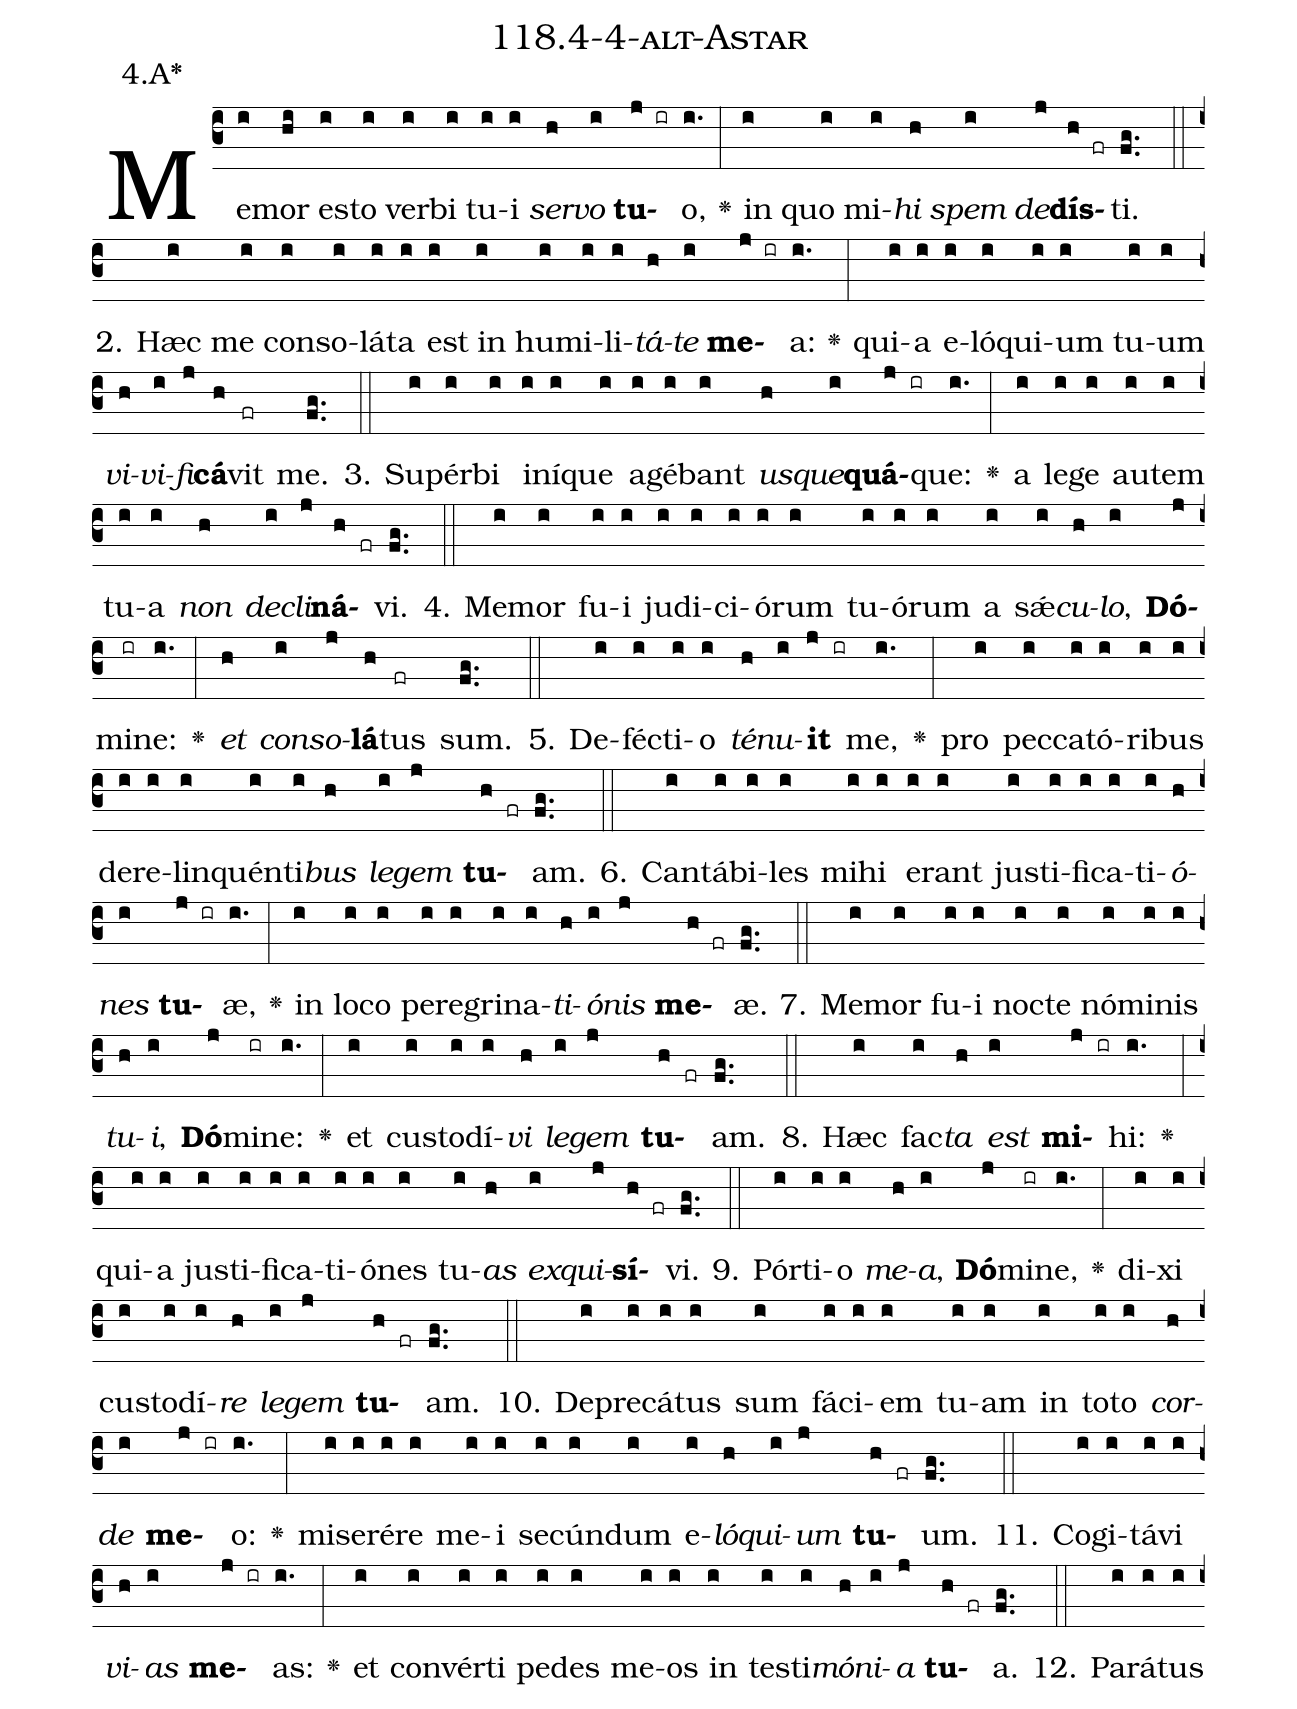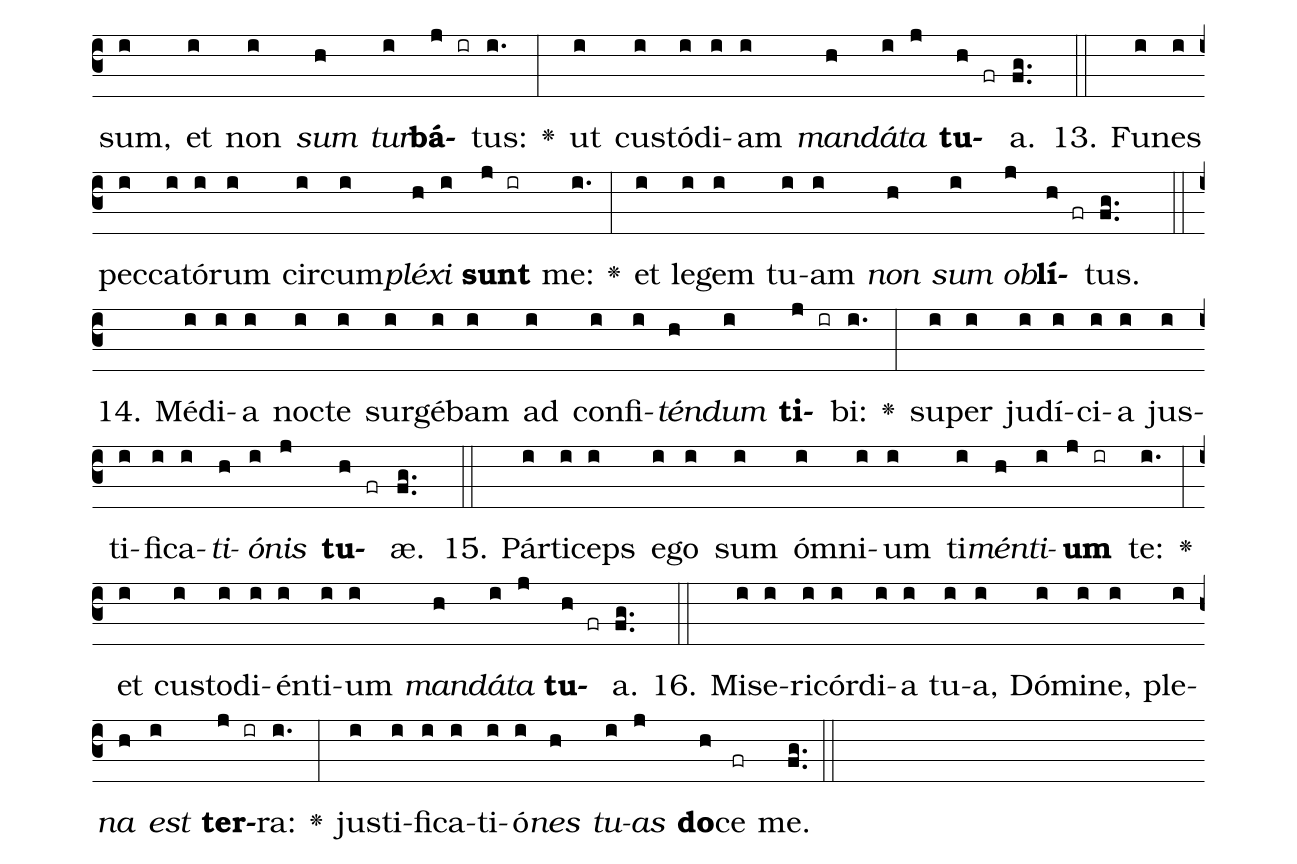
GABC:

name: 118.4-4-alt-Astar;
annotation: 4.A*;
%%
(c3)Me(i)mor(hi) es(i)to(i) ver(i)bi(i) tu(i)i(i) <i>ser</i>(h)<i>vo</i>(i) <b>tu</b>(j ir)o,(i.) <v>\greheightstar</v>(:) in(i) quo(i) mi(i)<i>hi</i>(h) <i>spem</i>(i) <i>de</i>(j)<b>dís</b>(h fr)ti.(fg..) (::)
2. Hæc(i) me(i) con(i)so(i)lá(i)ta(i) est(i) in(i) hu(i)mi(i)li(i)<i>tá</i>(h)<i>te</i>(i) <b>me</b>(j ir)a:(i.) <v>\greheightstar</v>(:) qui(i)a(i) e(i)ló(i)qui(i)um(i) tu(i)um(i) <i>vi</i>(h)<i>vi</i>(i)<i>fi</i>(j)<b>cá</b>(h)vit(fr) me.(fg..) (::)
3. Su(i)pér(i)bi(i) in(i)í(i)que(i) a(i)gé(i)bant(i) <i>us</i>(h)<i>que</i>(i)<b>quá</b>(j ir)que:(i.) <v>\greheightstar</v>(:) a(i) le(i)ge(i) au(i)tem(i) tu(i)a(i) <i>non</i>(h) <i>de</i>(i)<i>cli</i>(j)<b>ná</b>(h fr)vi.(fg..) (::)
4. Me(i)mor(i) fu(i)i(i) ju(i)di(i)ci(i)ó(i)rum(i) tu(i)ó(i)rum(i) a(i) sǽ(i)<i>cu</i>(h)<i>lo</i>,(i) <b>Dó</b>(j)mi(ir)ne:(i.) <v>\greheightstar</v>(:) <i>et</i>(h) <i>con</i>(i)<i>so</i>(j)<b>lá</b>(h)tus(fr) sum.(fg..) (::)
5. De(i)féc(i)ti(i)o(i) <i>té</i>(h)<i>nu</i>(i)<b>it</b>(j ir) me,(i.) <v>\greheightstar</v>(:) pro(i) pec(i)ca(i)tó(i)ri(i)bus(i) de(i)re(i)lin(i)quén(i)ti(i)<i>bus</i>(h) <i>le</i>(i)<i>gem</i>(j) <b>tu</b>(h fr)am.(fg..) (::)
6. Can(i)tá(i)bi(i)les(i) mi(i)hi(i) e(i)rant(i) jus(i)ti(i)fi(i)ca(i)ti(i)<i>ó</i>(h)<i>nes</i>(i) <b>tu</b>(j ir)æ,(i.) <v>\greheightstar</v>(:) in(i) lo(i)co(i) per(i)e(i)gri(i)na(i)<i>ti</i>(h)<i>ó</i>(i)<i>nis</i>(j) <b>me</b>(h fr)æ.(fg..) (::)
7. Me(i)mor(i) fu(i)i(i) noc(i)te(i) nó(i)mi(i)nis(i) <i>tu</i>(h)<i>i</i>,(i) <b>Dó</b>(j)mi(ir)ne:(i.) <v>\greheightstar</v>(:) et(i) cus(i)to(i)dí(i)<i>vi</i>(h) <i>le</i>(i)<i>gem</i>(j) <b>tu</b>(h fr)am.(fg..) (::)
8. Hæc(i) fac(i)<i>ta</i>(h) <i>est</i>(i) <b>mi</b>(j ir)hi:(i.) <v>\greheightstar</v>(:) qui(i)a(i) jus(i)ti(i)fi(i)ca(i)ti(i)ó(i)nes(i) tu(i)<i>as</i>(h) <i>ex</i>(i)<i>qui</i>(j)<b>sí</b>(h fr)vi.(fg..) (::)
9. Pór(i)ti(i)o(i) <i>me</i>(h)<i>a</i>,(i) <b>Dó</b>(j)mi(ir)ne,(i.) <v>\greheightstar</v>(:) di(i)xi(i) cus(i)to(i)dí(i)<i>re</i>(h) <i>le</i>(i)<i>gem</i>(j) <b>tu</b>(h fr)am.(fg..) (::)
10. De(i)pre(i)cá(i)tus(i) sum(i) fá(i)ci(i)em(i) tu(i)am(i) in(i) to(i)to(i) <i>cor</i>(h)<i>de</i>(i) <b>me</b>(j ir)o:(i.) <v>\greheightstar</v>(:) mi(i)se(i)ré(i)re(i) me(i)i(i) se(i)cún(i)dum(i) e(i)<i>ló</i>(h)<i>qui</i>(i)<i>um</i>(j) <b>tu</b>(h fr)um.(fg..) (::)
11. Co(i)gi(i)tá(i)vi(i) <i>vi</i>(h)<i>as</i>(i) <b>me</b>(j ir)as:(i.) <v>\greheightstar</v>(:) et(i) con(i)vér(i)ti(i) pe(i)des(i) me(i)os(i) in(i) tes(i)ti(i)<i>mó</i>(h)<i>ni</i>(i)<i>a</i>(j) <b>tu</b>(h fr)a.(fg..) (::)
12. Pa(i)rá(i)tus(i) sum,(i) et(i) non(i) <i>sum</i>(h) <i>tur</i>(i)<b>bá</b>(j ir)tus:(i.) <v>\greheightstar</v>(:) ut(i) cus(i)tó(i)di(i)am(i) <i>man</i>(h)<i>dá</i>(i)<i>ta</i>(j) <b>tu</b>(h fr)a.(fg..) (::)
13. Fu(i)nes(i) pec(i)ca(i)tó(i)rum(i) cir(i)cum(i)<i>plé</i>(h)<i>xi</i>(i) <b>sunt</b>(j ir) me:(i.) <v>\greheightstar</v>(:) et(i) le(i)gem(i) tu(i)am(i) <i>non</i>(h) <i>sum</i>(i) <i>ob</i>(j)<b>lí</b>(h fr)tus.(fg..) (::)
14. Mé(i)di(i)a(i) noc(i)te(i) sur(i)gé(i)bam(i) ad(i) con(i)fi(i)<i>tén</i>(h)<i>dum</i>(i) <b>ti</b>(j ir)bi:(i.) <v>\greheightstar</v>(:) su(i)per(i) ju(i)dí(i)ci(i)a(i) jus(i)ti(i)fi(i)ca(i)<i>ti</i>(h)<i>ó</i>(i)<i>nis</i>(j) <b>tu</b>(h fr)æ.(fg..) (::)
15. Pár(i)ti(i)ceps(i) e(i)go(i) sum(i) óm(i)ni(i)um(i) ti(i)<i>mén</i>(h)<i>ti</i>(i)<b>um</b>(j ir) te:(i.) <v>\greheightstar</v>(:) et(i) cus(i)to(i)di(i)én(i)ti(i)um(i) <i>man</i>(h)<i>dá</i>(i)<i>ta</i>(j) <b>tu</b>(h fr)a.(fg..) (::)
16. Mi(i)se(i)ri(i)cór(i)di(i)a(i) tu(i)a,(i) Dó(i)mi(i)ne,(i) ple(i)<i>na</i>(h) <i>est</i>(i) <b>ter</b>(j ir)ra:(i.) <v>\greheightstar</v>(:) jus(i)ti(i)fi(i)ca(i)ti(i)ó(i)<i>nes</i>(h) <i>tu</i>(i)<i>as</i>(j) <b>do</b>(h)ce(fr) me.(fg..) (::)
